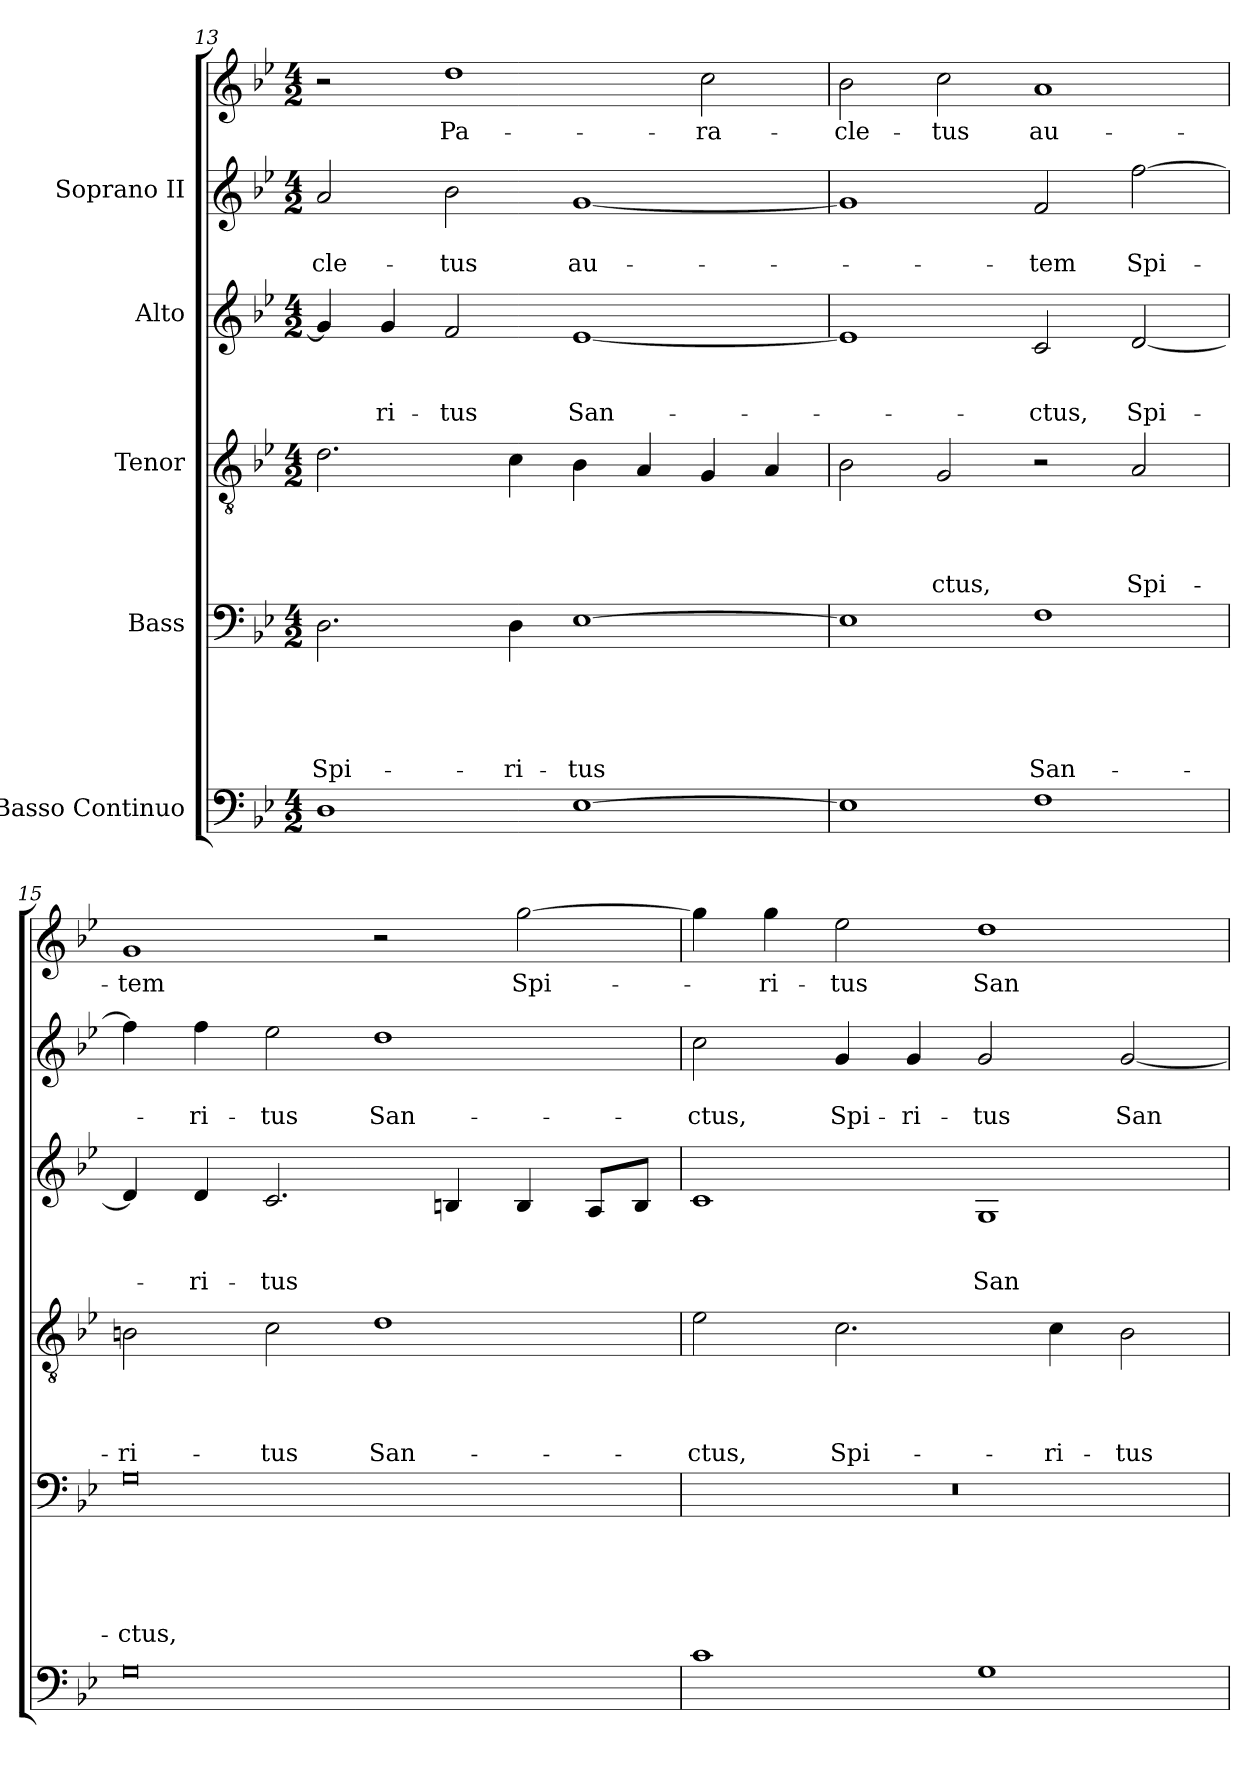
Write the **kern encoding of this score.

**kern	**kern	**text	**text	**text	**text	**text	**kern	**text	**text	**text	**text	**kern	**text	**text	**text	**kern	**text	**text	**kern	**text
*part6	*part5	*part5	*part5	*part5	*part5	*part5	*part4	*part4	*part4	*part4	*part4	*part3	*part3	*part3	*part3	*part2	*part2	*part2	*part1	*part1
*staff6	*staff5	*staff5	*staff5	*staff5	*staff5	*staff5	*staff4	*staff4	*staff4	*staff4	*staff4	*staff3	*staff3	*staff3	*staff3	*staff2	*staff2	*staff2	*staff1	*staff1
*I"Basso Continuo	*I"Bass	*	*	*	*	*	*I"Tenor	*	*	*	*	*I"Alto	*	*	*	*I"Soprano II	*	*	*	*
!!LO:LB:g=z
*clefF4	*clefF4	*	*	*	*	*	*clefGv2	*	*	*	*	*clefG2	*	*	*	*clefG2	*	*	*clefG2	*
*k[b-e-]	*k[b-e-]	*	*	*	*	*	*k[b-e-]	*	*	*	*	*k[b-e-]	*	*	*	*k[b-e-]	*	*	*k[b-e-]	*
*B-:	*B-:	*	*	*	*	*	*B-:	*	*	*	*	*B-:	*	*	*	*B-:	*	*	*B-:	*
*M4/2	*M4/2	*	*	*	*	*	*M4/2	*	*	*	*	*M4/2	*	*	*	*M4/2	*	*	*M4/2	*
=13	=13	=13	=13	=13	=13	=13	=13	=13	=13	=13	=13	=13	=13	=13	=13	=13	=13	=13	=13	=13
!	!	!	!	!	!	!LO:LY:b	!	!	!	!	!	!	!	!	!	!	!	!LO:LY:b	!	!
1D	2.D\	.	.	.	.	Spi-	2.d\	.	.	.	.	4g/]	.	.	.	2a/	.	-cle-	2r	.
!	!	!	!	!	!	!	!	!	!	!	!	!	!	!	!LO:LY:b	!	!	!	!	!
.	.	.	.	.	.	.	.	.	.	.	.	4g/	.	.	-ri-	.	.	.	.	.
!	!	!	!	!	!	!	!	!	!	!	!	!	!	!	!LO:LY:b	!	!	!LO:LY:b	!	!LO:LY:b
.	.	.	.	.	.	.	.	.	.	.	.	2f/	.	.	-tus	2b-\	.	-tus	1dd	Pa-
!	!	!	!	!	!	!LO:LY:b	!	!	!	!	!	!	!	!	!	!	!	!	!	!
.	4D\	.	.	.	.	-ri-	4c\	.	.	.	.	.	.	.	.	.	.	.	.	.
!	!	!	!	!	!	!LO:LY:b	!	!	!	!	!	!	!	!	!LO:LY:b	!	!	!LO:LY:b	!	!
[1E-	[1E-	.	.	.	.	-tus	4B-\	.	.	.	.	[1e-	.	.	San-	[1g	.	au-	.	.
.	.	.	.	.	.	.	4A/	.	.	.	.	.	.	.	.	.	.	.	.	.
!	!	!	!	!	!	!	!	!	!	!	!	!	!	!	!	!	!	!	!	!LO:LY:b
.	.	.	.	.	.	.	4G/	.	.	.	.	.	.	.	.	.	.	.	2cc\	-ra-
.	.	.	.	.	.	.	4A/	.	.	.	.	.	.	.	.	.	.	.	.	.
=14	=14	=14	=14	=14	=14	=14	=14	=14	=14	=14	=14	=14	=14	=14	=14	=14	=14	=14	=14	=14
!	!	!	!	!	!	!	!	!	!	!	!	!	!	!	!	!	!	!	!	!LO:LY:b
1E-]	1E-]	.	.	.	.	.	2B-\	.	.	.	.	1e-]	.	.	.	1g]	.	.	2b-\	-cle-
!	!	!	!	!	!	!	!	!	!	!	!LO:LY:b	!	!	!	!	!	!	!	!	!LO:LY:b
.	.	.	.	.	.	.	2G/	.	.	.	-ctus,	.	.	.	.	.	.	.	2cc\	-tus
!	!	!	!	!	!	!LO:LY:b	!	!	!	!	!	!	!	!	!LO:LY:b	!	!	!LO:LY:b	!	!LO:LY:b
1F	1F	.	.	.	.	San-	2r	.	.	.	.	2c/	.	.	-ctus,	2f/	.	-tem	1a	au-
!	!	!	!	!	!	!	!	!	!	!	!LO:LY:b	!	!	!	!LO:LY:b	!	!	!LO:LY:b	!	!
.	.	.	.	.	.	.	2A/	.	.	.	Spi-	[2d/	.	.	Spi-	[2ff\	.	Spi-	.	.
=15	=15	=15	=15	=15	=15	=15	=15	=15	=15	=15	=15	=15	=15	=15	=15	=15	=15	=15	=15	=15
!	!	!	!	!	!	!LO:LY:b	!	!	!	!	!LO:LY:b	!	!	!	!	!	!	!	!	!LO:LY:b
0G	0G	.	.	.	.	-ctus,	2Bn\	.	.	.	-ri-	4d/]	.	.	.	4ff\]	.	.	1g	-tem
!	!	!	!	!	!	!	!	!	!	!	!	!	!	!	!LO:LY:b	!	!	!LO:LY:b	!	!
.	.	.	.	.	.	.	.	.	.	.	.	4d/	.	.	-ri-	4ff\	.	-ri-	.	.
!	!	!	!	!	!	!	!	!	!	!	!LO:LY:b	!	!	!	!LO:LY:b	!	!	!LO:LY:b	!	!
.	.	.	.	.	.	.	2c\	.	.	.	-tus	2.c/	.	.	-tus	2ee-\	.	-tus	.	.
!	!	!	!	!	!	!	!	!	!	!	!LO:LY:b	!	!	!	!	!	!	!LO:LY:b	!	!
.	.	.	.	.	.	.	1d	.	.	.	San-	.	.	.	.	1dd	.	San-	2r	.
.	.	.	.	.	.	.	.	.	.	.	.	4Bn/	.	.	.	.	.	.	.	.
!	!	!	!	!	!	!	!	!	!	!	!	!	!	!	!	!	!	!	!	!LO:LY:b
.	.	.	.	.	.	.	.	.	.	.	.	4B/	.	.	.	.	.	.	[2gg\	Spi-
.	.	.	.	.	.	.	.	.	.	.	.	8A/L	.	.	.	.	.	.	.	.
.	.	.	.	.	.	.	.	.	.	.	.	8B/J	.	.	.	.	.	.	.	.
=16	=16	=16	=16	=16	=16	=16	=16	=16	=16	=16	=16	=16	=16	=16	=16	=16	=16	=16	=16	=16
!	!	!	!	!	!	!	!	!	!	!	!LO:LY:b	!	!	!	!	!	!	!LO:LY:b	!	!
1c	0r	.	.	.	.	.	2e-\	.	.	.	-ctus,	1c	.	.	.	2cc\	.	-ctus,	4gg\]	.
!	!	!	!	!	!	!	!	!	!	!	!	!	!	!	!	!	!	!	!	!LO:LY:b
.	.	.	.	.	.	.	.	.	.	.	.	.	.	.	.	.	.	.	4gg\	-ri-
!	!	!	!	!	!	!	!	!	!	!	!LO:LY:b	!	!	!	!	!	!	!LO:LY:b	!	!LO:LY:b
.	.	.	.	.	.	.	2.c\	.	.	.	Spi-	.	.	.	.	4g/	.	Spi-	2ee-\	-tus
!	!	!	!	!	!	!	!	!	!	!	!	!	!	!	!	!	!	!LO:LY:b	!	!
.	.	.	.	.	.	.	.	.	.	.	.	.	.	.	.	4g/	.	-ri-	.	.
!	!	!	!	!	!	!	!	!	!	!	!	!	!	!	!LO:LY:b	!	!	!LO:LY:b	!	!LO:LY:b
1G	.	.	.	.	.	.	.	.	.	.	.	1G	.	.	San-	2g/	.	-tus	1dd	San-
!	!	!	!	!	!	!	!	!	!	!	!LO:LY:b	!	!	!	!	!	!	!	!	!
.	.	.	.	.	.	.	4c\	.	.	.	-ri-	.	.	.	.	.	.	.	.	.
!	!	!	!	!	!	!	!	!	!	!	!LO:LY:b	!	!	!	!	!	!	!LO:LY:b	!	!
.	.	.	.	.	.	.	2B-\	.	.	.	-tus	.	.	.	.	[2g/	.	San-	.	.
=	=	=	=	=	=	=	=	=	=	=	=	=	=	=	=	=	=	=	=	=
*-	*-	*-	*-	*-	*-	*-	*-	*-	*-	*-	*-	*-	*-	*-	*-	*-	*-	*-	*-	*-
